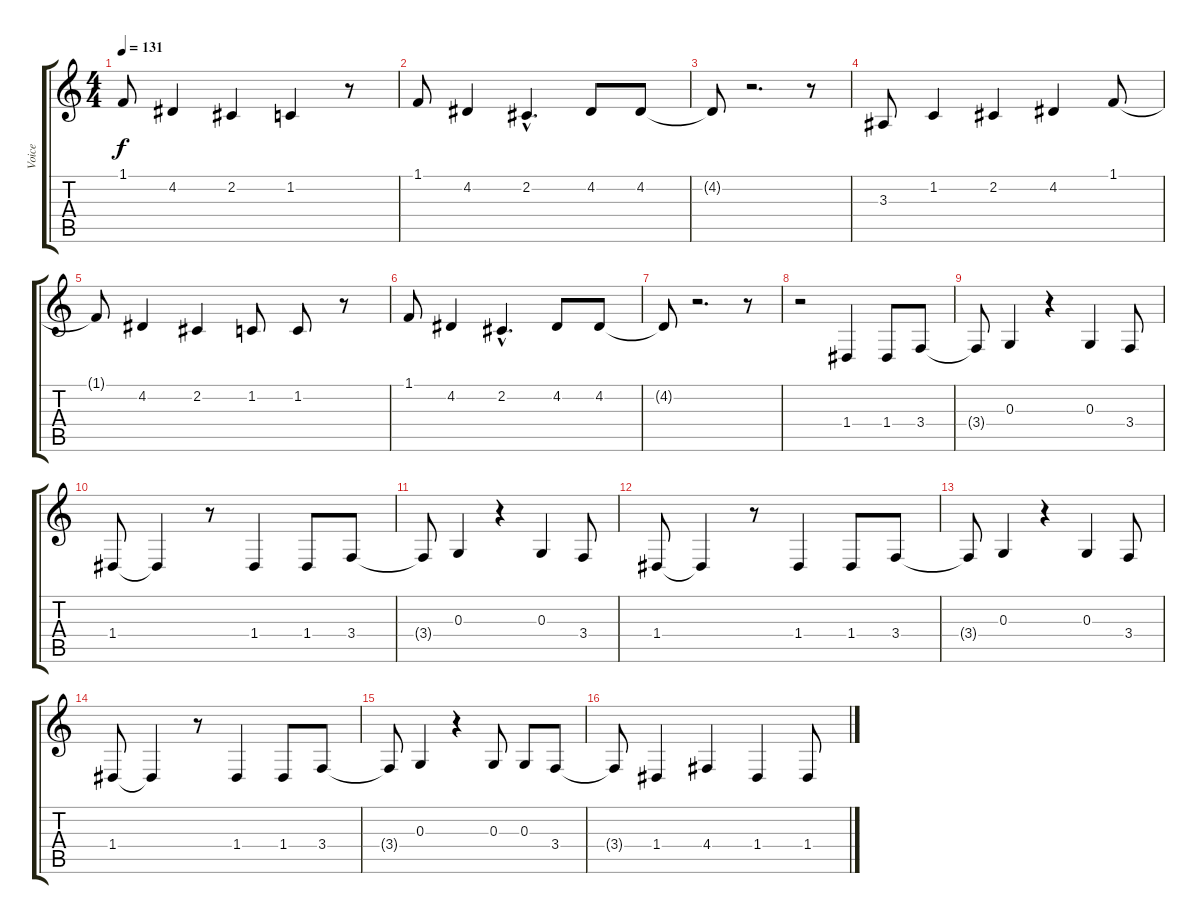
\track ("Voice" "Voice") {instrument baritonesax}
\staff {score tabs}
\tuning (E4 B3 G3 D3 A2 E2) {hide}
\ts (4 4)
\tempo 131
\clef g2
\ks c
1.1{t}.8{dy f} 4.2.4 2.2.4 1.2.4 r.8 |
1.1.8 4.2.4 2.2{hac}.4{d} 4.2.8 4.2.8 |
4.2{t}.8 r.2{d} r.8 |
3.3.8 1.2.4 2.2.4 4.2.4 1.1.8 |
1.1{t}.8 4.2.4 2.2.4 1.2.8 1.2.8 r.8 |
1.1.8 4.2.4 2.2{hac}.4{d} 4.2.8 4.2.8 |
4.2{t}.8 r.2{d} r.8 |
r.2 1.4.4 1.4.8 3.4.8 |
3.4{t}.8 0.3.4 r.4 0.3.4 3.4.8 |
1.4.8 1.4{t}.4 r.8 1.4.4 1.4.8 3.4.8 |
3.4{t}.8 0.3.4 r.4 0.3.4 3.4.8 |
1.4.8 1.4{t}.4 r.8 1.4.4 1.4.8 3.4.8 |
3.4{t}.8 0.3.4 r.4 0.3.4 3.4.8 |
1.4.8 1.4{t}.4 r.8 1.4.4 1.4.8 3.4.8 |
3.4{t}.8 0.3.4 r.4 0.3.8 0.3.8 3.4.8 |
3.4{t}.8 1.4.4 4.4.4 1.4.4 1.4.8
